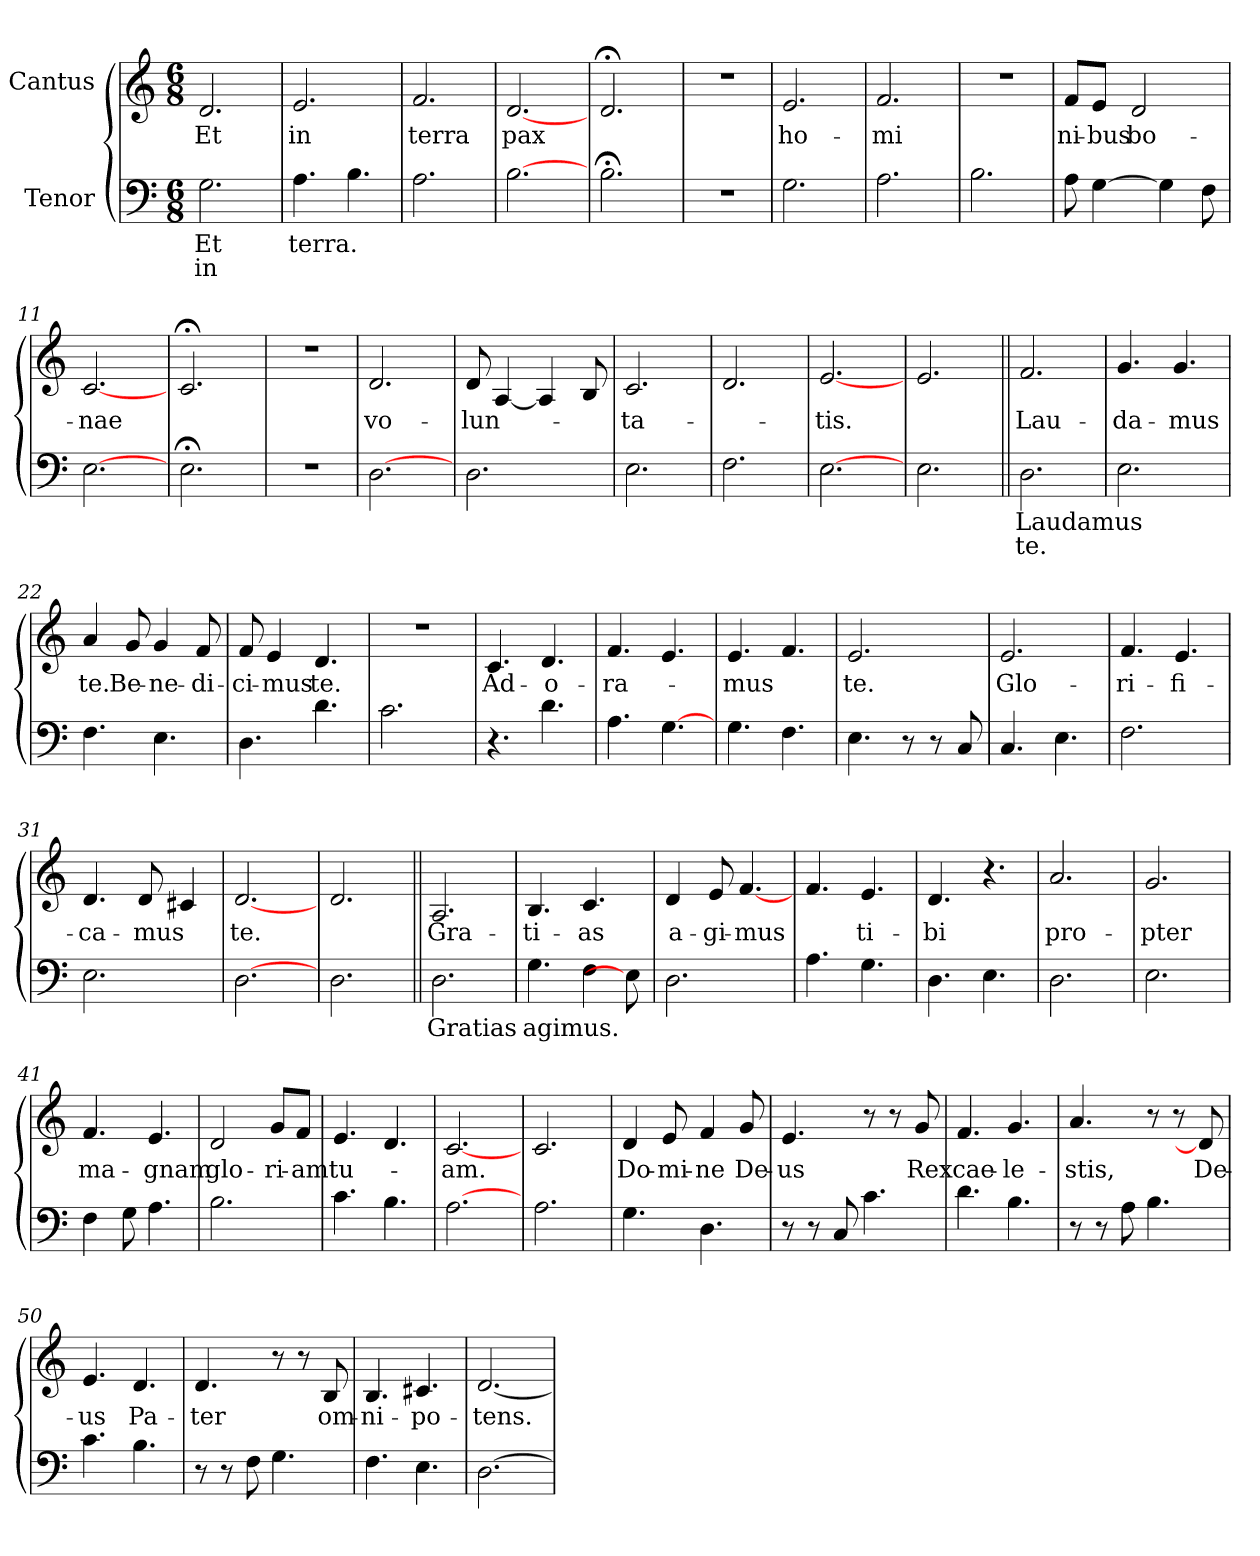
**kern	**text	**text	**kern	**text
*part2	*part2	*part2	*part1	*part1
*staff2	*staff2	*staff2	*staff1	*staff1
*I"Tenor	*	*	*I"Cantus	*
!!LO:PB:g=z
*clefF4	*	*	*clefG2	*
*k[]	*	*	*k[]	*
*C:	*	*	*C:	*
*M6/8	*	*	*M6/8	*
=1	=1	=1	=1	=1
!	!LO:LY:b:color=#000000	!LO:LY:b:color=#000000	!	!LO:LY:b:color=#000000
2.Gi\	Et	in	2.di/	Et
=2	=2	=2	=2	=2
!	!LO:LY:b:color=#000000	!	!	!LO:LY:b:color=#000000
4.Ai\	terra.	.	2.ei/	in
4.Bi\	.	.	.	.
=3	=3	=3	=3	=3
!	!	!	!	!LO:LY:b:color=#000000
2.Ai\	.	.	2.fi/	terra
=4	=4	=4	=4	=4
!	!	!	!	!LO:LY:b:color=#000000
[2.Bi\	.	.	[2.di/	pax
=5	=5	=5	=5	=5
2.B;i\	.	.	2.d;i/	.
=6	=6	=6	=6	=6
!LO:N:vis=1	!	!	!LO:N:vis=1	!
2.r	.	.	2.r	.
=7	=7	=7	=7	=7
!	!	!	!	!LO:LY:b:color=#000000
2.Gi\	.	.	2.ei/	ho-
=8	=8	=8	=8	=8
!	!	!	!	!LO:LY:b:color=#000000
2.Ai\	.	.	2.fi/	-mi
=9	=9	=9	=9	=9
!	!	!	!LO:N:vis=1	!
2.Bi\	.	.	2.r	.
!!LO:LB:g=z
=10	=10	=10	=10	=10
!	!	!	!	!LO:LY:b:color=#000000
8Ai\L	.	.	8fi/L	ni-
!	!	!	!	!LO:LY:b:color=#000000
[4Gi\	.	.	8ei/J	-bus
!	!	!	!	!LO:LY:b:color=#000000
.	.	.	2di/	bo-
4Gi\]	.	.	.	.
8Fi\L	.	.	.	.
=11	=11	=11	=11	=11
!	!	!	!	!LO:LY:b:color=#000000
[2.Ei\	.	.	[2.ci/	-nae
=12	=12	=12	=12	=12
2.E;i\	.	.	2.c;i/	.
=13	=13	=13	=13	=13
!LO:N:vis=1	!	!	!LO:N:vis=1	!
2.r	.	.	2.r	.
=14	=14	=14	=14	=14
!	!	!	!	!LO:LY:b:color=#000000
[2.Di\	.	.	2.di/	vo-
=15	=15	=15	=15	=15
!	!	!	!	!LO:LY:b:color=#000000
2.Di\	.	.	8di/L	-lun-
.	.	.	[4Ai/	.
.	.	.	4Ai/]	.
.	.	.	8Bi/L	.
=16	=16	=16	=16	=16
!	!	!	!	!LO:LY:b:color=#000000
2.Ei\	.	.	2.ci/	-ta-
=17	=17	=17	=17	=17
2.Fi\	.	.	2.di/	.
=18	=18	=18	=18	=18
!	!	!	!	!LO:LY:b:color=#000000
[2.Ei\	.	.	[2.ei/	-tis.
=19	=19	=19	=19	=19
2.Ei\	.	.	2.ei/	.
!!LO:LB:g=z
=20||	=20||	=20||	=20||	=20||
!	!LO:LY:b:color=#000000	!LO:LY:b:color=#000000	!	!LO:LY:b:color=#000000
2.Di\	Laudamus	te.	2.fi/	Lau-
=21	=21	=21	=21	=21
!	!	!	!	!LO:LY:b:color=#000000
2.Ei\	.	.	4.gi/	-da-
!	!	!	!	!LO:LY:b:color=#000000
.	.	.	4.gi/	-mus
=22	=22	=22	=22	=22
!	!	!	!	!LO:LY:b:color=#000000
4.Fi\	.	.	4ai/	te.
!	!	!	!	!LO:LY:b:color=#000000
.	.	.	8gi/L	Be-
!	!	!	!	!LO:LY:b:color=#000000
4.Ei\	.	.	4gi/	-ne-
!	!	!	!	!LO:LY:b:color=#000000
.	.	.	8fi/L	-di-
=23	=23	=23	=23	=23
!	!	!	!	!LO:LY:b:color=#000000
4.Di\	.	.	8fi/L	-ci-
!	!	!	!	!LO:LY:b:color=#000000
.	.	.	4ei/	-mus
!	!	!	!	!LO:LY:b:color=#000000
4.di\	.	.	4.di/	te.
=24	=24	=24	=24	=24
!	!	!	!LO:N:vis=1	!
2.ci\	.	.	2.r	.
=25	=25	=25	=25	=25
!	!	!	!	!LO:LY:b:color=#000000
4.r	.	.	4.ci/	Ad-
!	!	!	!	!LO:LY:b:color=#000000
4.di\	.	.	4.di/	-o-
=26	=26	=26	=26	=26
!	!	!	!	!LO:LY:b:color=#000000
4.Ai\	.	.	4.fi/	-ra-
[4.Gi\	.	.	4.ei/	.
=27	=27	=27	=27	=27
!	!	!	!	!LO:LY:b:color=#000000
4.Gi\	.	.	4.ei/	-mus
4.Fi\	.	.	4.fi/	.
!!LO:LB:g=z
=28	=28	=28	=28	=28
!	!	!	!	!LO:LY:b:color=#000000
4.Ei\	.	.	2.ei/	te.
8r	.	.	.	.
8r	.	.	.	.
8Ci/L	.	.	.	.
=29	=29	=29	=29	=29
!	!	!	!	!LO:LY:b:color=#000000
4.Ci/	.	.	2.ei/	Glo-
4.Ei\	.	.	.	.
=30	=30	=30	=30	=30
!	!	!	!	!LO:LY:b:color=#000000
2.Fi\	.	.	4.fi/	-ri-
!	!	!	!	!LO:LY:b:color=#000000
.	.	.	4.ei/	-fi-
=31	=31	=31	=31	=31
!	!	!	!	!LO:LY:b:color=#000000
2.Ei\	.	.	4.di/	-ca-
!	!	!	!	!LO:LY:b:color=#000000
.	.	.	8di/L	-mus
.	.	.	4c#Xi/	.
=32	=32	=32	=32	=32
!	!	!	!	!LO:LY:b:color=#000000
[2.Di\	.	.	[2.di/	te.
=33	=33	=33	=33	=33
2.Di\	.	.	2.di/	.
=34||	=34||	=34||	=34||	=34||
!	!LO:LY:b:color=#000000	!	!	!LO:LY:b:color=#000000
2.Di\	Gratias	.	2.Ai/	Gra-
=35	=35	=35	=35	=35
!	!LO:LY:b:color=#000000	!	!	!LO:LY:b:color=#000000
4.Gi\	agimus.	.	4.Bi/	-ti-
!	!	!	!	!LO:LY:b:color=#000000
4Fi\	.	.	4.ci/	-as
8Ei\L]	.	.	.	.
=36	=36	=36	=36	=36
!	!	!	!	!LO:LY:b:color=#000000
2.Di\	.	.	4di/	a-
!	!	!	!	!LO:LY:b:color=#000000
.	.	.	8ei/L	-gi-
!	!	!	!	!LO:LY:b:color=#000000
.	.	.	[4.fi/	-mus
!!LO:PB:g=z
=37	=37	=37	=37	=37
4.Ai\	.	.	4.fi/	.
!	!	!	!	!LO:LY:b:color=#000000
4.Gi\	.	.	4.ei/	ti-
=38	=38	=38	=38	=38
!	!	!	!	!LO:LY:b:color=#000000
4.Di\	.	.	4.di/	-bi
4.Ei\	.	.	4.r	.
=39	=39	=39	=39	=39
!	!	!	!	!LO:LY:b:color=#000000
2.Di\	.	.	2.ai/	pro-
=40	=40	=40	=40	=40
!	!	!	!	!LO:LY:b:color=#000000
2.Ei\	.	.	2.gi/	-pter
=41	=41	=41	=41	=41
!	!	!	!	!LO:LY:b:color=#000000
4Fi\	.	.	4.fi/	ma-
8Gi\L	.	.	.	.
!	!	!	!	!LO:LY:b:color=#000000
4.Ai\	.	.	4.ei/	-gnam
=42	=42	=42	=42	=42
!	!	!	!	!LO:LY:b:color=#000000
2.Bi\	.	.	2di/	glo-
!	!	!	!	!LO:LY:b:color=#000000
.	.	.	8gi/L	-ri-
!	!	!	!	!LO:LY:b:color=#000000
.	.	.	8fi/J	-am
=43	=43	=43	=43	=43
!	!	!	!	!LO:LY:b:color=#000000
4.ci\	.	.	4.ei/	tu-
4.Bi\	.	.	4.di/	.
=44	=44	=44	=44	=44
!	!	!	!	!LO:LY:b:color=#000000
[2.Ai\	.	.	[2.ci/	-am.
=45	=45	=45	=45	=45
2.Ai\	.	.	2.ci/	.
!!LO:LB:g=z
=46	=46	=46	=46	=46
!	!	!	!	!LO:LY:b:color=#000000
4.Gi\	.	.	4di/	Do-
!	!	!	!	!LO:LY:b:color=#000000
.	.	.	8ei/L	-mi-
!	!	!	!	!LO:LY:b:color=#000000
4.Di\	.	.	4fi/	-ne
!	!	!	!	!LO:LY:b:color=#000000
.	.	.	8gi/L	De-
=47	=47	=47	=47	=47
!	!	!	!	!LO:LY:b:color=#000000
8r	.	.	4.ei/	-us
8r	.	.	.	.
8Ci/L	.	.	.	.
4.ci\	.	.	8r	.
.	.	.	8r	.
!	!	!	!	!LO:LY:b:color=#000000
.	.	.	8gi/L	Rex
=48	=48	=48	=48	=48
!	!	!	!	!LO:LY:b:color=#000000
4.di\	.	.	4.fi/	cae-
!	!	!	!	!LO:LY:b:color=#000000
4.Bi\	.	.	4.gi/	-le-
=49	=49	=49	=49	=49
!	!	!	!	!LO:LY:b:color=#000000
8r	.	.	4.ai/	-stis,
8r	.	.	.	.
8Ai\L	.	.	.	.
4.Bi\	.	.	8r	.
.	.	.	8r	.
!	!	!	!	!LO:LY:b:color=#000000
.	.	.	8di/L]	De-
=50	=50	=50	=50	=50
!	!	!	!	!LO:LY:b:color=#000000
4.ci\	.	.	4.ei/	-us
!	!	!	!	!LO:LY:b:color=#000000
4.Bi\	.	.	4.di/	Pa-
=51	=51	=51	=51	=51
!	!	!	!	!LO:LY:b:color=#000000
8r	.	.	4.di/	-ter
8r	.	.	.	.
8Fi\L	.	.	.	.
4.Gi\	.	.	8r	.
.	.	.	8r	.
!	!	!	!	!LO:LY:b:color=#000000
.	.	.	8Bi/L	om-
=52	=52	=52	=52	=52
!	!	!	!	!LO:LY:b:color=#000000
4.Fi\	.	.	4.Bi/	-ni-
!	!	!	!	!LO:LY:b:color=#000000
4.Ei\	.	.	4.c#Xi/	-po-
!!LO:LB:g=z
=53	=53	=53	=53	=53
!	!	!	!	!LO:LY:b:color=#000000
[2.Di\	.	.	[2.di/	-tens.
=	=	=	=	=
*-	*-	*-	*-	*-
